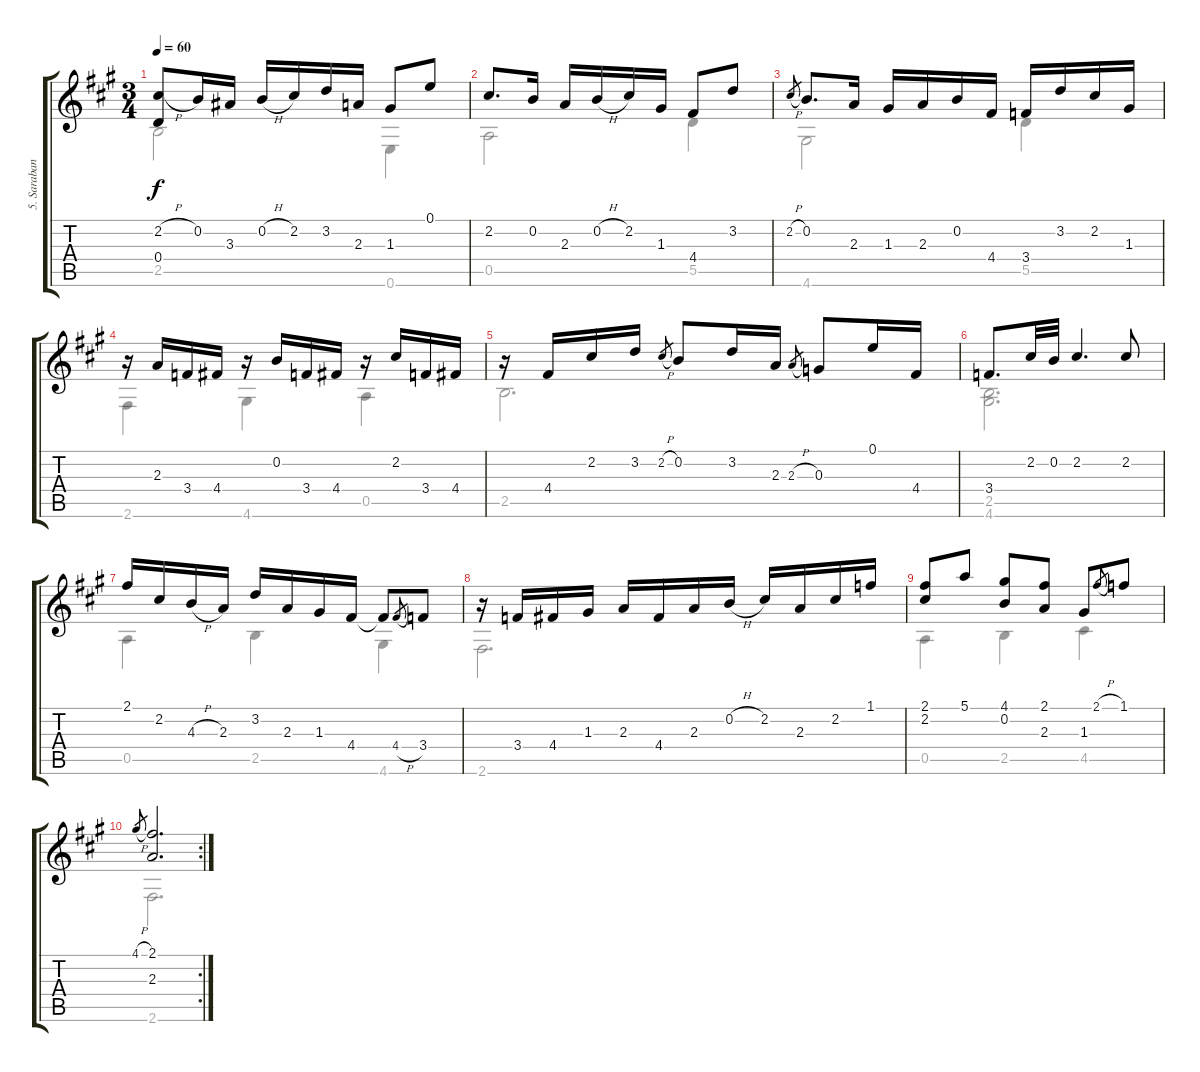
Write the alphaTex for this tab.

\track ("5. Sarabande" "5. Saraban") {instrument acousticguitarnylon}
\staff {score tabs}
\tuning (E4 B3 G3 D3 A2 E2) {hide}
\voice
\ts (3 4)
\tempo 60
\clef g2
\ks a
(2.2{h} 0.4).8{dy f} 0.2.16 3.3.16 0.2{h}.16 2.2.16 3.2.16 2.3.16 1.3.8 0.1.8 |
2.2.8{d} 0.2.16 2.3.16 0.2{h}.16 2.2.16 1.3.16 4.4.8 3.2.8 |
2.2{h}.8{gr} 0.2.8{d} 2.3.16 1.3.16 2.3.16 0.2.16 4.4.16 3.4.16 3.2.16 2.2.16 1.3.16 |
r.16 2.3.16 3.4.16 4.4.16 r.16 0.2.16 3.4.16 4.4.16 r.16 2.2.16 3.4.16 4.4.16 |
r.16 4.4.16 2.2.16 3.2.16 2.2{h}.8{gr} 0.2.8 3.2.16 2.3.16 2.3{h}.8{gr} 0.3.8 0.1.16 4.4.16 |
3.4.8{d} 2.2.32 0.2.32 2.2.4{d} 2.2.8 |
2.1.16 2.2.16 4.3{h}.16 2.3.16 3.2.16 2.3.16 1.3.16 4.4.16 4.4{t}.8 4.4{h}.8{gr} 3.4.8 |
r.16 3.4.16 4.4.16 1.3.16 2.3.16 4.4.16 2.3.16 0.2{h}.16 2.2.16 2.3.16 2.2.16 1.1.16 |
(2.1 2.2).8 5.1.8 (4.1 0.2).8 (2.1 2.3).8 1.3.8 2.1{h}.8{gr} 1.1.8 |
\rc 2
4.1{h}.8{gr} (2.1 2.3).2{d}
\voice
\clef g2
\ottava regular
\simile none
\ks a
2.5.2{dy f} 0.6.4 |
0.5.2 5.5.4 |
4.6.2 5.5.4 |
2.6.4 4.6.4 0.5.4 |
2.5.2{d} |
(2.5 4.6).2{d} |
0.5.4 2.5.4 4.6.4 |
2.6.2{d} |
0.5.4 2.5.4 4.5.4 |
2.6.2{d}
